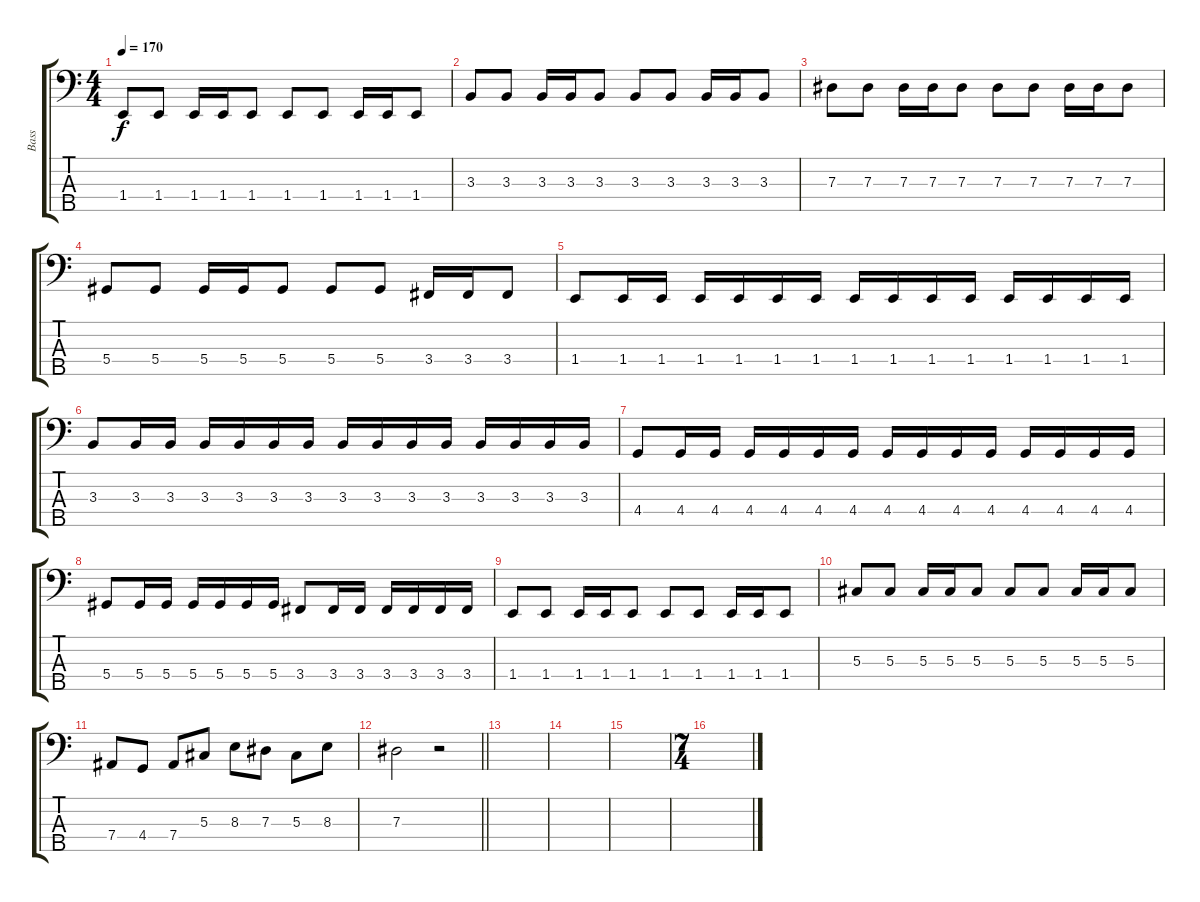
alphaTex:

\track ("Bass" "Bass") {instrument electricbassfinger}
\staff {score tabs}
\tuning (Gb2 Db2 Ab1 Eb1 Bb0) {hide}
\ts (4 4)
\tempo 170
\clef f4
\ks c
1.4.8{dy f} 1.4.8 1.4.16 1.4.16 1.4.8 1.4.8 1.4.8 1.4.16 1.4.16 1.4.8 |
3.3.8 3.3.8 3.3.16 3.3.16 3.3.8 3.3.8 3.3.8 3.3.16 3.3.16 3.3.8 |
7.3.8 7.3.8 7.3.16 7.3.16 7.3.8 7.3.8 7.3.8 7.3.16 7.3.16 7.3.8 |
5.4.8 5.4.8 5.4.16 5.4.16 5.4.8 5.4.8 5.4.8 3.4.16 3.4.16 3.4.8 |
1.4.8 1.4.16 1.4.16 1.4.16 1.4.16 1.4.16 1.4.16 1.4.16 1.4.16 1.4.16 1.4.16 1.4.16 1.4.16 1.4.16 1.4.16 |
3.3.8 3.3.16 3.3.16 3.3.16 3.3.16 3.3.16 3.3.16 3.3.16 3.3.16 3.3.16 3.3.16 3.3.16 3.3.16 3.3.16 3.3.16 |
4.4.8 4.4.16 4.4.16 4.4.16 4.4.16 4.4.16 4.4.16 4.4.16 4.4.16 4.4.16 4.4.16 4.4.16 4.4.16 4.4.16 4.4.16 |
5.4.8 5.4.16 5.4.16 5.4.16 5.4.16 5.4.16 5.4.16 3.4.8 3.4.16 3.4.16 3.4.16 3.4.16 3.4.16 3.4.16 |
1.4.8 1.4.8 1.4.16 1.4.16 1.4.8 1.4.8 1.4.8 1.4.16 1.4.16 1.4.8 |
5.3.8 5.3.8 5.3.16 5.3.16 5.3.8 5.3.8 5.3.8 5.3.16 5.3.16 5.3.8 |
7.4.8 4.4.8 7.4.8 5.3.8 8.3.8 7.3.8 5.3.8 8.3.8 |
\barLineRight lightlight
7.3.2 r.2 |
|
|
|
\ts (7 4)
